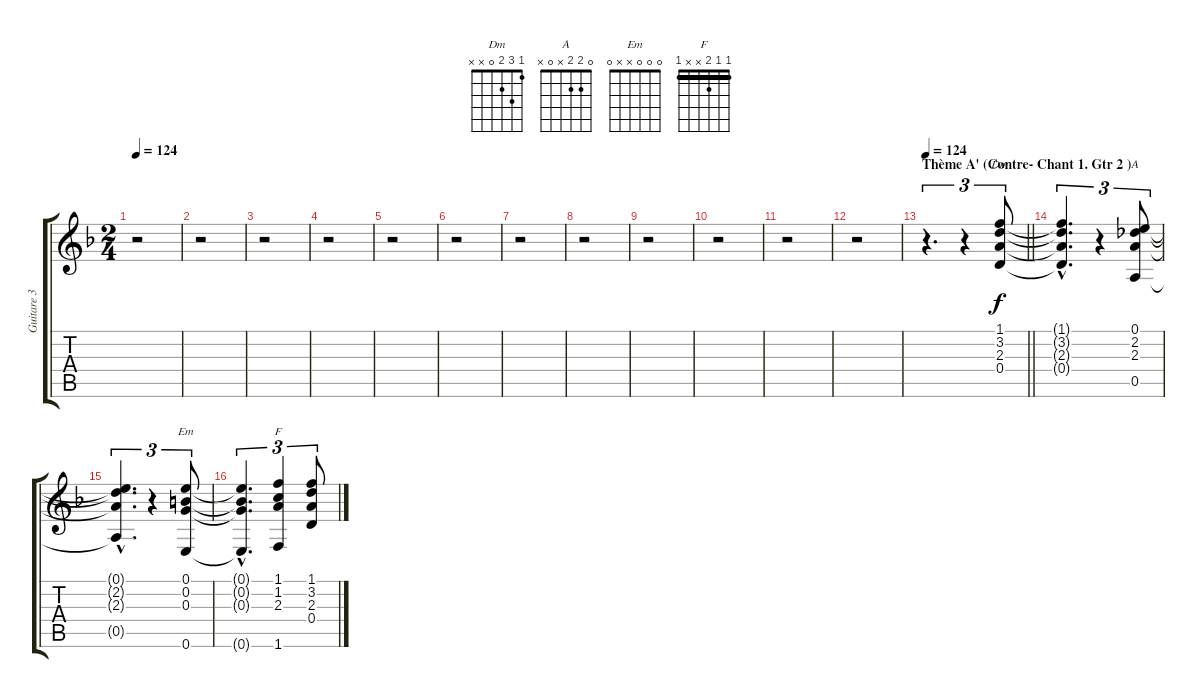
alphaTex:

\track ("Guitare 3" "Guitare 3") {instrument acousticguitarnylon}
\staff {score tabs}
\tuning (E4 B3 G3 D3 A2 E2) {hide}
\chord ("Dm" 1 3 2 0 x x)
\chord ("A" 0 2 2 x 0 x)
\chord ("Em" 0 0 0 x x 0)
\chord ("F" 1 1 2 x x 1) {barre 1}
\ts (2 4)
\tempo 124
\clef g2
\ks dminor
r.2{dy f} |
r.2 |
r.2 |
r.2 |
r.2 |
r.2 |
r.2 |
r.2 |
r.2 |
r.2 |
r.2 |
r.2 |
\section ("" "Thème A' (Contre- Chant 1. Gtr 2 )")
\tempo 124
\barLineRight lightlight
r.4{d tu (3 2) volume 9 balance 11 instrument acousticguitarnylon} r.4{tu (3 2)} (1.1 3.2 2.3 0.4).8{tu (3 2) ch "Dm"} |
(1.1{hac t} 3.2{hac t} 2.3{hac t} 0.4{hac t}).4{d tu (3 2)} r.4{tu (3 2)} (0.1 2.2 2.3 0.5).8{tu (3 2) ch "A"} |
(0.1{hac t} 2.2{hac t} 2.3{hac t} 0.5{hac t}).4{d tu (3 2)} r.4{tu (3 2)} (0.1 0.2 0.3 0.6).8{tu (3 2) ch "Em"} |
(0.1{hac t} 0.2{hac t} 0.3{hac t} 0.6{hac t}).4{d tu (3 2)} (1.1 1.2 2.3 1.6).4{tu (3 2) ch "F"} (1.1 3.2 2.3 0.4).8{tu (3 2)}
